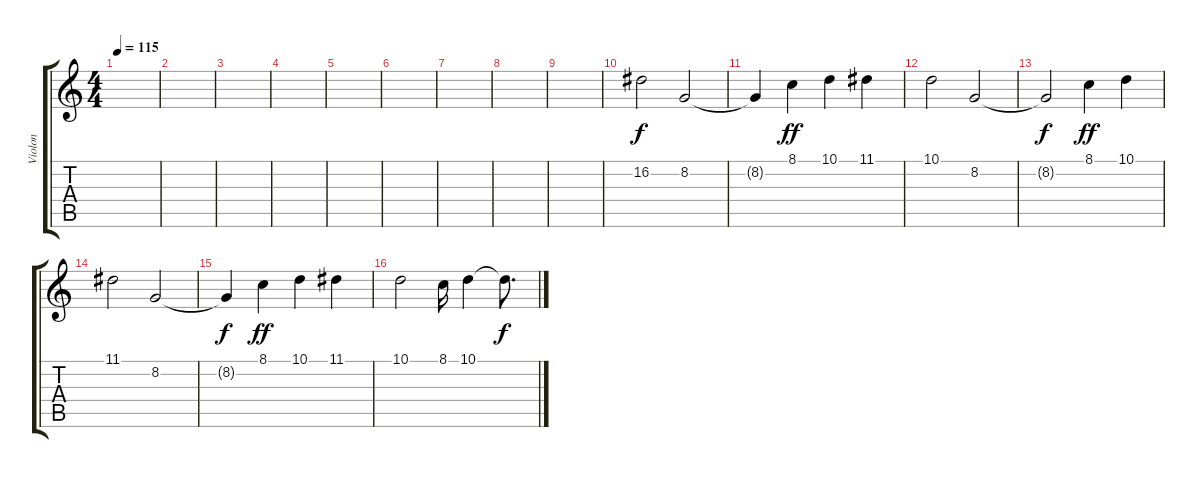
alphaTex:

\track ("Violon" "Violon") {instrument violin}
\staff {score tabs}
\tuning (E4 B3 G3 D3 A2 E2) {hide}
\ts (4 4)
\tempo 115
\clef g2
\ks c
|
|
|
|
|
|
|
|
|
16.2.2 8.2.2 |
8.2{t}.4{dy f} 8.1.4{dy ff} 10.1.4 11.1.4 |
10.1.2 8.2.2 |
8.2{t}.2{dy f} 8.1.4{dy ff} 10.1.4 |
11.1.2 8.2.2 |
8.2{t}.4{dy f} 8.1.4{dy ff} 10.1.4 11.1.4 |
10.1.2 8.1.16 10.1.4 10.1{t}.8{d dy f}
